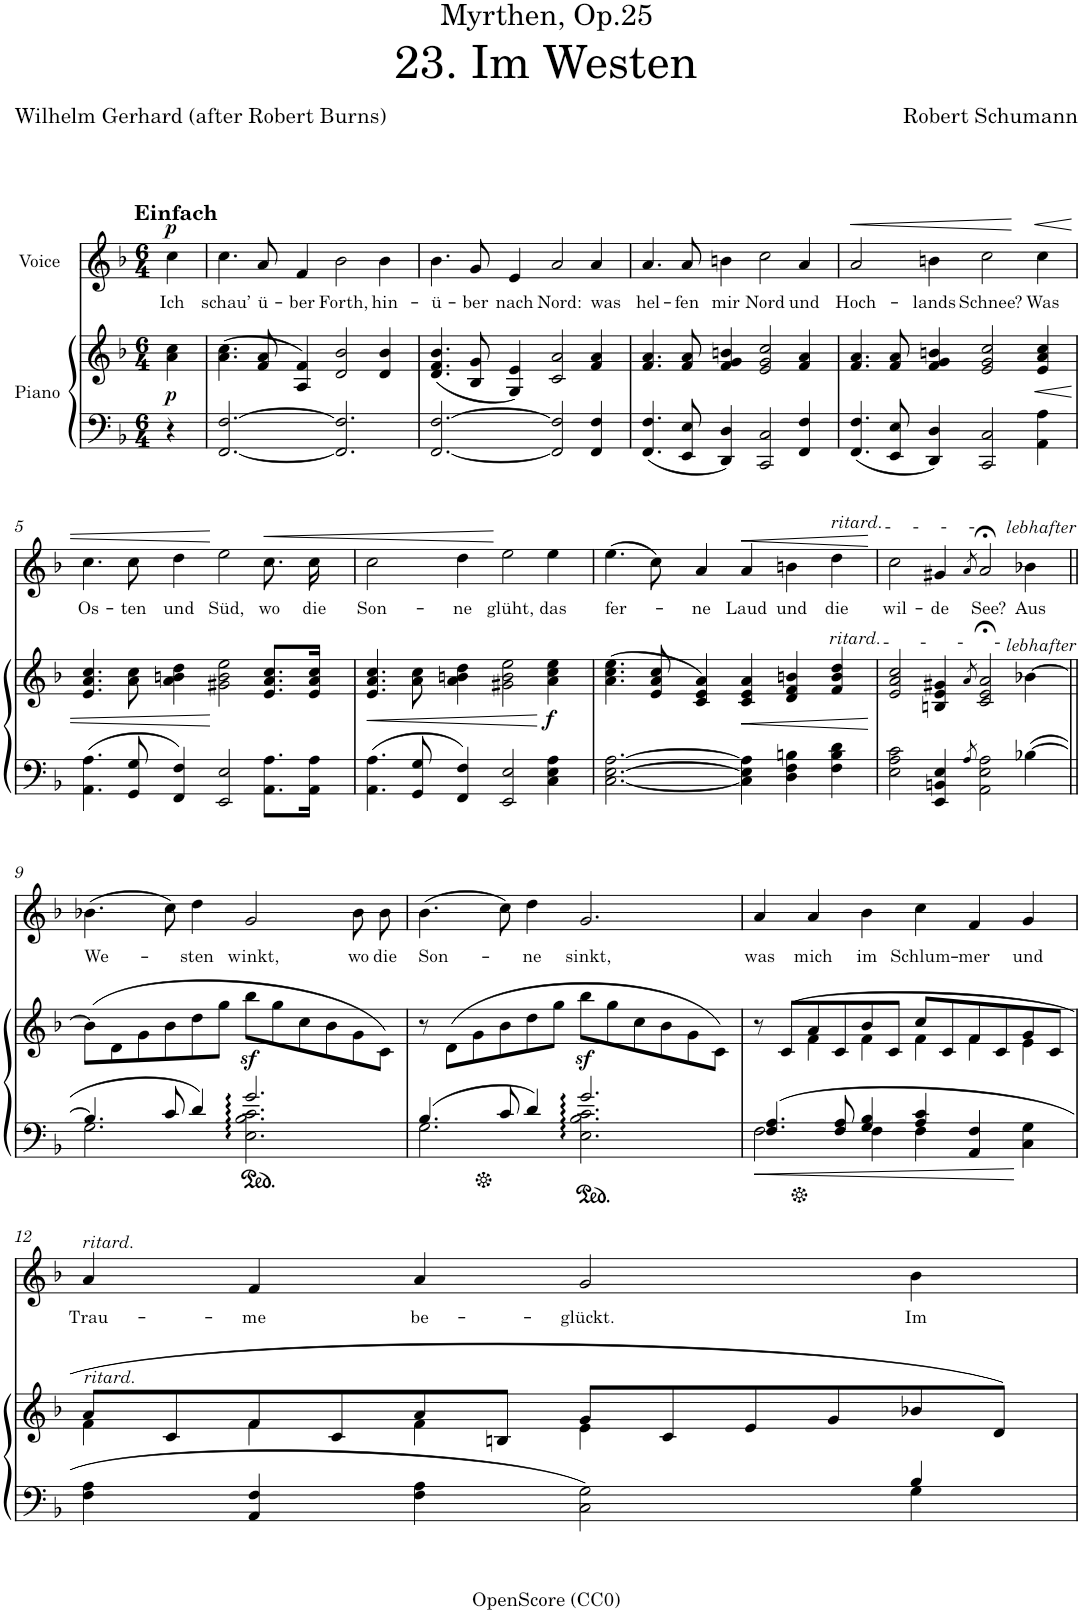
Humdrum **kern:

**kern	**kern	**dynam	**kern	**text	**dynam
*part2	*part2	*part2	*part1	*part1	*part1
*staff3	*staff2	*staff2/3	*staff1	*staff1	*staff1
*I"Piano	*	*	*I"Voice	*	*
*I'Pno	*	*	*	*	*
*clefF4	*clefG2	*	*clefG2	*	*
*k[b-]	*k[b-]	*	*k[b-]	*	*
*M6/4	*M6/4	*	*M6/4	*	*
=	=	=	=	=	=
!	!	!	!LO:TX:a:B:t=Einfach	!	!
!	!	!LO:DY:b	!	!LO:LY:b	!LO:DY:a
4r	4a\ 4cc\	p	4cc\	Ich	p
=1	=1	=1	=1	=1	=1
!	!	!	!	!LO:LY:b	!
[2.FF/ [2.F/	(4.a\ 4.cc\	.	4.cc\	schau’	.
!	!	!	!	!LO:LY:b	!
.	8f/ 8a/	.	8a/	ü-	.
!	!	!	!	!LO:LY:b	!
.	4A/ 4f/)	.	4f/	-ber	.
!	!	!	!	!LO:LY:b	!
2.FF/] 2.F/]	2d/ 2b-/	.	2b-\	Forth,	.
!	!	!	!	!LO:LY:b	!
.	4d/ 4b-/	.	4b-\	hin-	.
=2	=2	=2	=2	=2	=2
!	!	!	!	!LO:LY:b	!
[2.FF/ [2.F/	(4.d/ 4.f/ 4.b-/	.	4.b-\	-ü-	.
!	!	!	!	!LO:LY:b	!
.	8B-/ 8g/	.	8g/	-ber	.
!	!	!	!	!LO:LY:b	!
.	4G/ 4e/)	.	4e/	nach	.
!	!	!	!	!LO:LY:b	!
2FF/] 2F/]	2c/ 2a/	.	2a/	Nord:	.
!	!	!	!	!LO:LY:b	!
4FF/ 4F/	4f/ 4a/	.	4a/	was	.
=3	=3	=3	=3	=3	=3
!	!	!	!	!LO:LY:b	!
4.FF/ 4.F/	4.f/ 4.a/	.	4.a/	hel-	.
!	!	!	!	!LO:LY:b	!
8EE/ 8E/	8f/ 8a/	.	8a/	-fen	.
!	!	!	!	!LO:LY:b	!
4DD/ 4D/	4f/ 4g/ 4bn/	.	4bn\	mir	.
!	!	!	!	!LO:LY:b	!
2CC/ 2C/	2e/ 2g/ 2cc/	.	2cc\	Nord	.
!	!	!	!	!LO:LY:b	!
4FF/ 4F/	4f/ 4a/	.	4a/	und	.
=4	=4	=4	=4	=4	=4
!	!	!	!	!LO:LY:b	!LO:HP:b
4.FF/ 4.F/	4.f/ 4.a/	.	2a/	Hoch-	<
8EE/ 8E/	8f/ 8a/	.	.	.	.
!	!	!	!	!LO:LY:b	!
4DD/ 4D/	4f/ 4g/ 4bn/	.	4bn\	-lands	.
!	!	!	!	!LO:LY:b	!
2CC/ 2C/	2e/ 2g/ 2cc/	.	2cc\	Schnee?	.
!	!	!LO:HP:b	!	!LO:LY:b	!LO:HP:n=1:b
4AA\ 4A\	4e/ 4a/ 4cc/	<	4cc\	Was	[ <
!!LO:LB:g=z
=5	=5	=5	=5	=5	=5
!	!	!	!	!LO:LY:b	!
4.AA\ 4.A\	4.e/ 4.a/ 4.cc/	.	4.cc\	Os-	.
!	!	!	!	!LO:LY:b	!
8GG/ 8G/	8a\ 8cc\	.	8cc\	-ten	.
!	!	!	!	!LO:LY:b	!
4FF/ 4F/	4a\ 4bn\ 4dd\	.	4dd\	und	.
!	!	!	!	!LO:LY:b	!
2EE/ 2E/	2g#X\ 2b\ 2ee\	[	2ee\	Süd,	[
!	!	!	!	!LO:LY:b	!LO:HP:b
8.AA\ 8.A\L	8.e/ 8.a/ 8.cc/L	.	8.cc\L	wo	<
!	!	!	!	!LO:LY:b	!
16AA\ 16A\Jk	16e/ 16a/ 16cc/Jk	.	16cc\Jk	die	.
=6	=6	=6	=6	=6	=6
!	!	!LO:HP:b	!	!LO:LY:b	!
4.AA\ 4.A\	4.e/ 4.a/ 4.cc/	<	2cc\	Son-	.
8GG/ 8G/	8a\ 8cc\	.	.	.	.
!	!	!	!	!LO:LY:b	!
4FF/ 4F/	4a\ 4bn\ 4dd\	.	4dd\	-ne	.
!	!	!	!	!LO:LY:b	!
2EE/ 2E/	2g#X\ 2b\ 2ee\	.	2ee\	glüht,	.
!	!	!LO:DY:n=1:b	!	!LO:LY:b	!
4C\ 4E\ 4A\	4a\ 4cc\ 4ee\	[ f	4ee\	das	[
=7	=7	=7	=7	=7	=7
!	!	!	!	!LO:LY:b	!
[2.C\ [2.E\ [2.A\	(4.a\ 4.cc\ 4.ee\	.	(4.ee\	fer-	.
.	8e/ 8a/ 8cc/	.	8cc\)	.	.
!	!	!	!	!LO:LY:b	!
.	4c/ 4e/ 4a/)	.	4a/	-ne	.
!	!	!LO:HP:b	!	!LO:LY:b	!LO:HP:b
4C\] 4E\] 4A\]	4c/ 4e/ 4a/	<	4a/	Laud	<
!	!	!	!	!LO:LY:b	!
4D\ 4F\ 4Bn\	4d/ 4f/ 4bn/	.	4bn\	und	.
!	!	!	!LO:TX:a:t=ritard.	!	!
!	!LO:TX:a:t=ritard.	!	!	!	!
!	!	!	!	!LO:LY:b	!
4F\ 4B\ 4d\	4f/ 4b/ 4dd/	.	4dd\	die	.
.	.	[	.	.	[
=8	=8	=8	=8	=8	=8
!	!	!	!	!LO:LY:b	!
2E\ 2A\ 2c\	2e/ 2a/ 2cc/	.	2cc\	wil-	.
!	!	!	!	!LO:LY:b	!
4EE/ 4BBn/ 4E/	4Bn/ 4e/ 4g#X/	.	4g#X/	-de	.
8qA/	8qa/	.	8qa/	.	.
!	!	!	!	!LO:LY:b	!
2AA\ 2E\ 2A\	2c/;< 2e/;< 2a/;<	.	2a;</	See?	.
!	!	!	!LO:TX:a:i:t=lebhafter	!	!
!	!LO:TX:a:i:t=lebhafter	!	!	!	!
!	!	!	!	!LO:LY:b	!
[>4B-X\	[4b-X\	.	4b-X\	Aus	.
!!LO:LB:g=z
=9||	=9||	=9||	=9||	=9||	=9||
*^	*	*	*	*	*
!	!	!	!	!	!LO:LY:b	!
4.B-/]	2.G\	(8b-\L]	.	(4.b-X\	We-	.
.	.	8d\	.	.	.	.
.	.	8g\	.	.	.	.
8c/	.	8b-\	.	8cc\)	.	.
!	!	!	!	!	!LO:LY:b	!
4d/	.	8dd\	.	4dd\	-sten	.
.	.	8gg\J	.	.	.	.
!	!	!	!	!	!LO:LY:b	!
2.g/	2.E\ 2.B-\ 2.c\	8bb-z<\L	.	2g/	winkt,	.
.	.	8gg\	.	.	.	.
.	.	8cc\	.	.	.	.
.	.	8b-\	.	.	.	.
!	!	!	!	!	!LO:LY:b	!
.	.	8g\	.	8b-\L	wo	.
!	!	!	!	!	!LO:LY:b	!
.	.	8c\J)	.	8b-\J	die	.
=10	=10	=10	=10	=10	=10	=10
!	!	!	!	!	!LO:LY:b	!
4.B-/	2.G\	8r	.	(4.b-\	Son-	.
.	.	(8d\L	.	.	.	.
.	.	8g\	.	.	.	.
8c/	.	8b-\	.	8cc\)	.	.
!	!	!	!	!	!LO:LY:b	!
4d/	.	8dd\	.	4dd\	-ne	.
.	.	8gg\J	.	.	.	.
!	!	!	!	!	!LO:LY:b	!
2.g/	2.E\ 2.B-\ 2.c\	8bb-z<\L	.	2.g/	sinkt,	.
.	.	8gg\	.	.	.	.
.	.	8cc\	.	.	.	.
.	.	8b-\	.	.	.	.
.	.	8g\	.	.	.	.
.	.	8c\J)	.	.	.	.
=11	=11	=11	=11	=11	=11	=11
*	*	*^	*	*	*	*
!	!	!	!	!	!	!LO:LY:b	!
4.F/ 4.A/	2F\	8r	4ryy	.	4a/	was	.
.	.	(8c/L	.	.	.	.	.
!	!	!	!	!	!	!LO:LY:b	!
.	.	8a/	4f\	.	4a/	mich	.
8F/ 8A/	.	8c/	.	.	.	.	.
!	!	!	!	!	!	!LO:LY:b	!
4G/ 4B-/	4F\	8b-/	4f\	.	4b-\	im	.
.	.	8c/J	.	.	.	.	.
!	!	!	!	!	!	!LO:LY:b	!
4A/ 4c/	4F\	8cc/L	4f\	.	4cc\	Schlum-	.
.	.	8c/	.	.	.	.	.
!	!	!	!	!	!	!LO:LY:b	!
4AA/ 4F/	4ryy	8f/	4f\	.	4f/	-mer	.
.	.	8c/	.	.	.	.	.
!	!	!	!	!	!	!LO:LY:b	!
4C\ 4G\	4ryy	8g/	4e\	.	4g/	und	.
.	.	8c/J	.	.	.	.	.
!!LO:LB:g=z
=12	=12	=12	=12	=12	=12	=12	=12
!	!	!	!	!	!LO:TX:a:i:t=ritard.	!	!
!	!	!LO:TX:a:i:t=ritard.	!	!	!	!	!
!	!	!	!	!	!	!LO:LY:b	!
4F\ 4A\	2.ryy	8a/L	4f\	.	4a/	Trau-	.
.	.	8c/	.	.	.	.	.
!	!	!	!	!	!	!LO:LY:b	!
4AA/ 4F/	.	8f/	4f\	.	4f/	-me	.
.	.	8c/	.	.	.	.	.
!	!	!	!	!	!	!LO:LY:b	!
4F\ 4A\	.	8a/	4f\	.	4a/	be-	.
.	.	8Bn/J	.	.	.	.	.
!	!	!	!	!	!	!LO:LY:b	!
2C\ 2G\	2ryy	8g/L	4e\	.	2g/	-glückt.	.
.	.	8c/	.	.	.	.	.
.	.	8e/	4ryy	.	.	.	.
.	.	8g/	.	.	.	.	.
!	!	!	!	!	!	!LO:LY:b	!
4B-/	4G\	8b-X/	4ryy	.	4b-\	Im	.
.	.	8d/J)	.	.	.	.	.
*v	*v	*	*	*	*	*	*
*	*v	*v	*	*	*	*
=	=	=	=	=	=
*-	*-	*-	*-	*-	*-
